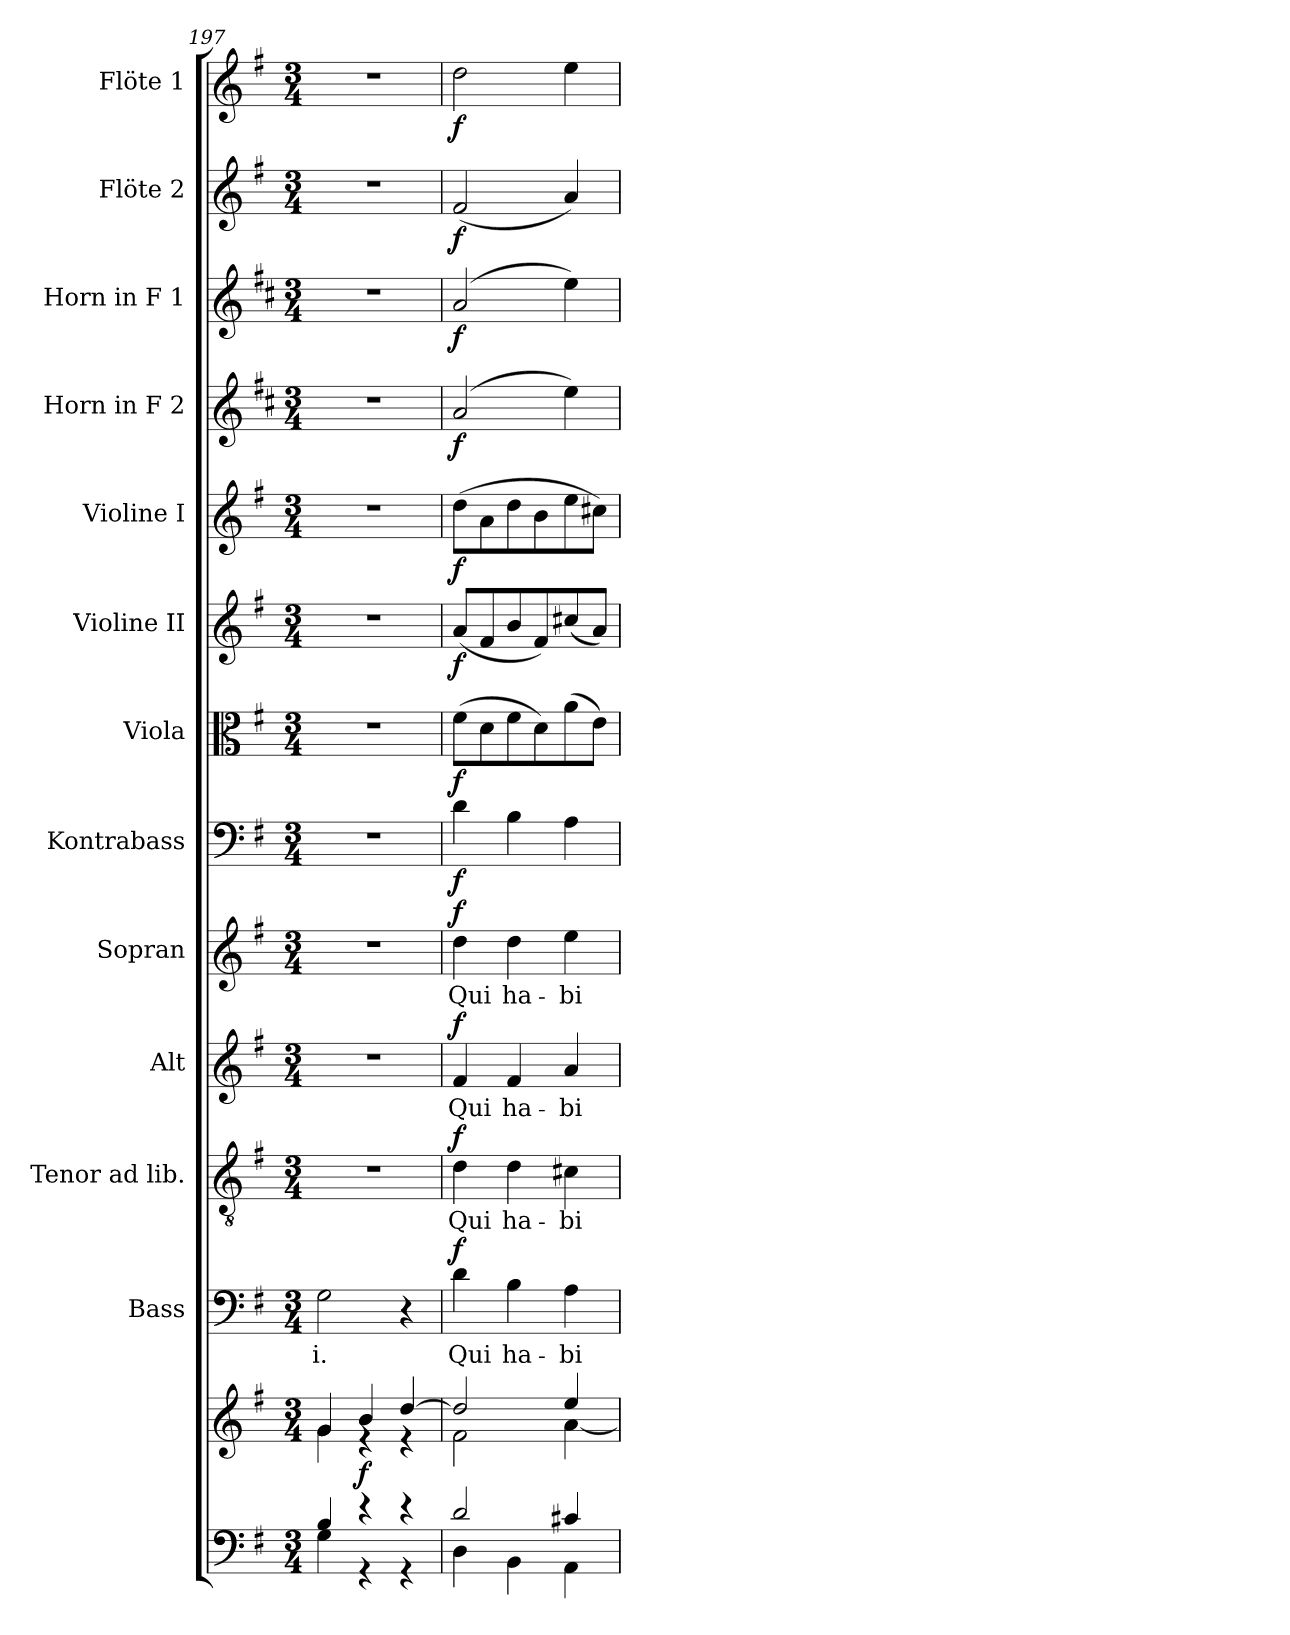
**kern	**kern	**dynam	**kern	**text	**dynam	**kern	**text	**dynam	**kern	**text	**dynam	**kern	**text	**dynam	**kern	**dynam	**kern	**dynam	**kern	**dynam	**kern	**dynam	**kern	**dynam	**kern	**dynam	**kern	**dynam	**kern	**dynam
*part13	*part13	*part13	*part12	*part12	*part12	*part11	*part11	*part11	*part10	*part10	*part10	*part9	*part9	*part9	*part8	*part8	*part7	*part7	*part6	*part6	*part5	*part5	*part4	*part4	*part3	*part3	*part2	*part2	*part1	*part1
*staff14	*staff13	*staff13/14	*staff12	*staff12	*staff12	*staff11	*staff11	*staff11	*staff10	*staff10	*staff10	*staff9	*staff9	*staff9	*staff8	*staff8	*staff7	*staff7	*staff6	*staff6	*staff5	*staff5	*staff4	*staff4	*staff3	*staff3	*staff2	*staff2	*staff1	*staff1
*	*	*	*I"Bass	*	*	*I"Tenor ad lib.	*	*	*I"Alt	*	*	*I"Sopran	*	*	*I"Kontrabass	*	*I"Viola	*	*I"Violine II	*	*I"Violine I	*	*I"Horn in F 2	*	*I"Horn in F 1	*	*I"Flöte 2	*	*I"Flöte 1	*
*	*	*	*I'B.	*	*	*I'T.	*	*	*I'A.	*	*	*I'S.	*	*	*I'Kb.	*	*I'Vla.	*	*I'Vl. II	*	*I'Vl. I	*	*	*	*	*	*I'Fl. 2	*	*I'Fl. 1	*
*clefF4	*clefG2	*	*clefF4	*	*	*clefGv2	*	*	*clefG2	*	*	*clefG2	*	*	*clefF4	*	*clefC3	*	*clefG2	*	*clefG2	*	*clefG2	*	*clefG2	*	*clefG2	*	*clefG2	*
*	*	*	*	*	*	*	*	*	*	*	*	*	*	*	*ITrd7c12	*	*	*	*	*	*	*	*ITrd4c7	*	*ITrd4c7	*	*	*	*	*
*k[f#]	*k[f#]	*	*k[f#]	*	*	*k[f#]	*	*	*k[f#]	*	*	*k[f#]	*	*	*k[f#]	*	*k[f#]	*	*k[f#]	*	*k[f#]	*	*k[f#]	*	*k[f#]	*	*k[f#]	*	*k[f#]	*
*G:	*G:	*	*G:	*	*	*G:	*	*	*G:	*	*	*G:	*	*	*G:	*	*G:	*	*G:	*	*G:	*	*G:	*	*G:	*	*G:	*	*G:	*
*M3/4	*M3/4	*	*M3/4	*	*	*M3/4	*	*	*M3/4	*	*	*M3/4	*	*	*M3/4	*	*M3/4	*	*M3/4	*	*M3/4	*	*M3/4	*	*M3/4	*	*M3/4	*	*M3/4	*
=197	=197	=197	=197	=197	=197	=197	=197	=197	=197	=197	=197	=197	=197	=197	=197	=197	=197	=197	=197	=197	=197	=197	=197	=197	=197	=197	=197	=197	=197	=197
*^	*^	*	*	*	*	*	*	*	*	*	*	*	*	*	*	*	*	*	*	*	*	*	*	*	*	*	*	*	*	*
!	!	!	!	!	!	!LO:LY:b	!	!	!	!	!	!	!	!	!	!	!	!	!	!	!	!	!	!	!	!	!	!	!	!	!	!
4B/	4G\	4g/	4g\	.	2G\	-i.	.	2.r	.	.	2.r	.	.	2.r	.	.	2.r	.	2.r	.	2.r	.	2.r	.	2.r	.	2.r	.	2.r	.	2.r	.
!	!	!	!	!LO:DY:b	!	!	!	!	!	!	!	!	!	!	!	!	!	!	!	!	!	!	!	!	!	!	!	!	!	!	!	!
4r	4r	4b/	4rd	f	.	.	.	.	.	.	.	.	.	.	.	.	.	.	.	.	.	.	.	.	.	.	.	.	.	.	.	.
4r	4r	[>4dd/	4rd	.	4r	.	.	.	.	.	.	.	.	.	.	.	.	.	.	.	.	.	.	.	.	.	.	.	.	.	.	.
=198	=198	=198	=198	=198	=198	=198	=198	=198	=198	=198	=198	=198	=198	=198	=198	=198	=198	=198	=198	=198	=198	=198	=198	=198	=198	=198	=198	=198	=198	=198	=198	=198
!	!	!	!	!	!	!LO:LY:b	!LO:DY:a	!	!LO:LY:b	!LO:DY:a	!	!LO:LY:b	!LO:DY:a	!	!LO:LY:b	!LO:DY:a	!	!LO:DY:b	!	!LO:DY:b	!	!LO:DY:b	!	!LO:DY:b	!	!LO:DY:b	!	!LO:DY:b	!	!LO:DY:b	!	!LO:DY:b
2d/	4D\	2dd/]	2f#\	.	4d\	Qui	f	4d\	Qui	f	4f#/	Qui	f	4dd\	Qui	f	4D\	f	(>8f#\L	f	(<8a/L	f	(>8dd\L	f	(2d/	f	(2d/	f	(<2f#/	f	2dd\	f
.	.	.	.	.	.	.	.	.	.	.	.	.	.	.	.	.	.	.	8d\	.	8f#/	.	8a\	.	.	.	.	.	.	.	.	.
!	!	!	!	!	!	!LO:LY:b	!	!	!LO:LY:b	!	!	!LO:LY:b	!	!	!LO:LY:b	!	!	!	!	!	!	!	!	!	!	!	!	!	!	!	!	!
.	4BB\	.	.	.	4B\	ha-	.	4d\	ha-	.	4f#/	ha-	.	4dd\	ha-	.	4BB\	.	8f#\	.	8b/	.	8dd\	.	.	.	.	.	.	.	.	.
.	.	.	.	.	.	.	.	.	.	.	.	.	.	.	.	.	.	.	8d\)	.	8f#/)	.	8b\	.	.	.	.	.	.	.	.	.
!	!	!	!	!	!	!LO:LY:b	!	!	!LO:LY:b	!	!	!LO:LY:b	!	!	!LO:LY:b	!	!	!	!	!	!	!	!	!	!	!	!	!	!	!	!	!
4c#X/	4AA\	4ee/	[<4a\	.	4A\	-bi-	.	4c#X\	-bi-	.	4a/	-bi-	.	4ee\	-bi-	.	4AA\	.	(>8a\	.	(<8cc#X/	.	8ee\	.	4a\)	.	4a\)	.	4a/)	.	4ee\	.
.	.	.	.	.	.	.	.	.	.	.	.	.	.	.	.	.	.	.	8e\J)	.	8a/J)	.	8cc#X\J)	.	.	.	.	.	.	.	.	.
*v	*v	*	*	*	*	*	*	*	*	*	*	*	*	*	*	*	*	*	*	*	*	*	*	*	*	*	*	*	*	*	*	*
*	*v	*v	*	*	*	*	*	*	*	*	*	*	*	*	*	*	*	*	*	*	*	*	*	*	*	*	*	*	*	*	*
=	=	=	=	=	=	=	=	=	=	=	=	=	=	=	=	=	=	=	=	=	=	=	=	=	=	=	=	=	=	=
*-	*-	*-	*-	*-	*-	*-	*-	*-	*-	*-	*-	*-	*-	*-	*-	*-	*-	*-	*-	*-	*-	*-	*-	*-	*-	*-	*-	*-	*-	*-
